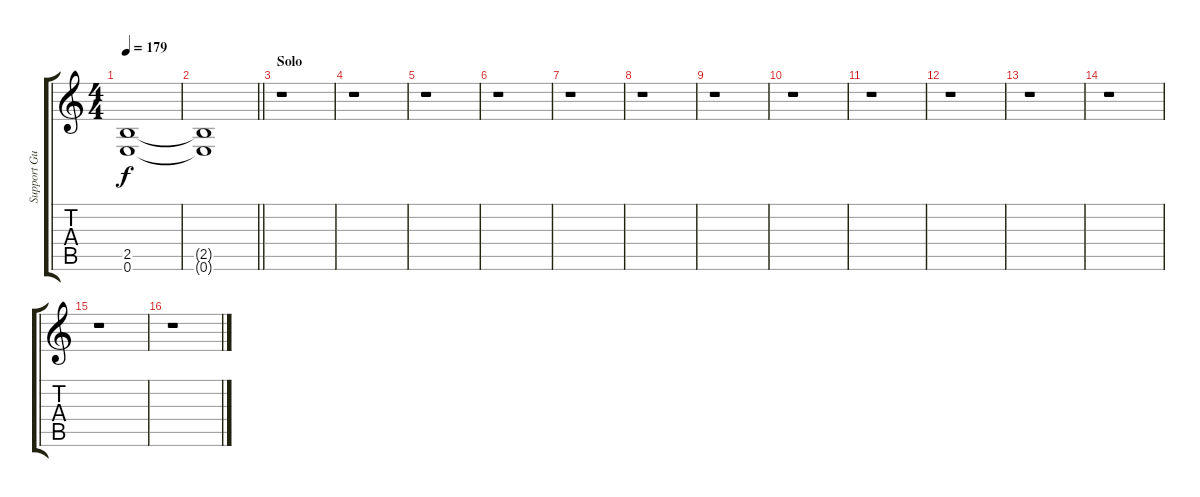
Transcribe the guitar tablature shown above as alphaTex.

\track ("Support Guitar" "Support Gu") {instrument distortionguitar}
\staff {score tabs}
\tuning (E4 B3 G3 D3 A2 E2) {hide}
\ts (4 4)
\tempo 179
\clef g2
\ks c
(2.5 0.6).1{dy f} |
\barLineRight lightlight
(2.5{t} 0.6{t}).1 |
\section ("" "Solo")
r.1 |
r.1 |
r.1 |
r.1 |
r.1 |
r.1 |
r.1 |
r.1 |
r.1 |
r.1 |
r.1 |
r.1 |
r.1 |
r.1
